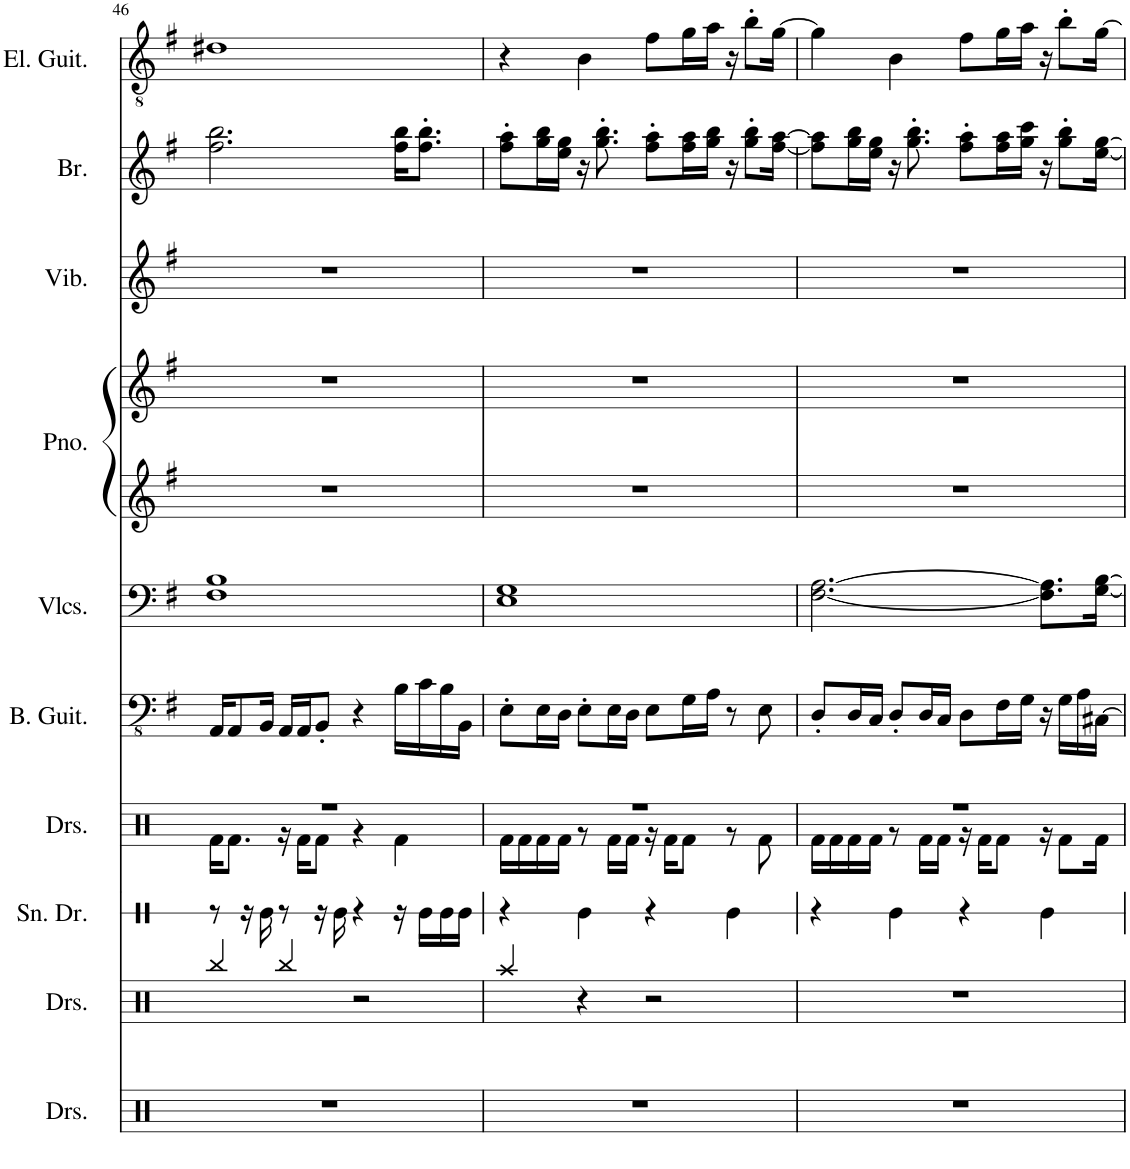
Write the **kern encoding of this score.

**kern	**kern	**kern	**kern	**kern	**kern	**kern	**kern	**kern	**kern	**kern
*part10	*part9	*part8	*part7	*part6	*part5	*part4	*part4	*part3	*part2	*part1
*staff11	*staff10	*staff9	*staff8	*staff7	*staff6	*staff5	*staff4	*staff3	*staff2	*staff1
*I"Drumset	*I"Drumset	*I"Snare Drum	*I"Drumset	*I"Bass Guitar	*I"Violoncellos	*I"Piano	*	*I"Vibraphone	*I"Brass	*I"Electric Guitar
*I'Drs.	*I'Drs.	*I'Sn. Dr.	*I'Drs.	*I'B. Guit.	*I'Vlcs.	*I'Pno.	*	*I'Vib.	*I'Br.	*I'El. Guit.
!!LO:PB:g=z
*clefX	*clefX	*clefX	*clefX	*clefFv4	*clefF4	*clefG2	*clefG2	*clefG2	*clefG2	*clefGv2
*k[]	*k[]	*k[]	*k[]	*k[f#]	*k[f#]	*k[f#]	*k[f#]	*k[f#]	*k[f#]	*k[f#]
*M4/4	*M4/4	*M4/4	*M4/4	*M4/4	*M4/4	*M4/4	*M4/4	*M4/4	*M4/4	*M4/4
=46	=46	=46	=46	=46	=46	=46	=46	=46	=46	=46
*	*	*	*^	*	*	*	*	*	*	*
1r	4Rbb/	8r	1r	16Rf\KL	16AAA/KL	1F# 1B	1r	1r	1r	2.ff#\ 2.bb\	1d#X
.	.	.	.	8.Rf\J	8AAA/	.	.	.	.	.	.
.	.	16r	.	.	.	.	.	.	.	.	.
.	.	16Re\	.	.	16BBB/Jk	.	.	.	.	.	.
.	4Rbb/	8r	.	16r	16AAA/LL	.	.	.	.	.	.
.	.	.	.	16Rf\KL	16AAA/J	.	.	.	.	.	.
.	.	16r	.	8Rf\J	8BBB'/J	.	.	.	.	.	.
.	.	16Re\	.	.	.	.	.	.	.	.	.
.	2r	4r	.	4r	4r	.	.	.	.	.	.
.	.	16r	.	4Rf\	16BB\LL	.	.	.	.	16ff#\ 16bb\KL	.
.	.	16Re\LL	.	.	16C\	.	.	.	.	8.ff#\' 8.bb\'J	.
.	.	16Re\	.	.	16BB\	.	.	.	.	.	.
.	.	16Re\JJ	.	.	16BBB\JJ	.	.	.	.	.	.
=47	=47	=47	=47	=47	=47	=47	=47	=47	=47	=47	=47
1r	4Raa/	4r	1r	16Rf\LL	8EE'\L	1E 1G	1r	1r	1r	8ff#\' 8aa\'L	4r
.	.	.	.	16Rf\	.	.	.	.	.	.	.
.	.	.	.	16Rf\	16EE\L	.	.	.	.	16gg\ 16bb\L	.
.	.	.	.	16Rf\JJ	16DD\JJ	.	.	.	.	16ee\ 16gg\JJ	.
.	4r	4Re\	.	8r	8EE'\L	.	.	.	.	16r	4B\
.	.	.	.	.	.	.	.	.	.	8.gg\' 8.bb\'	.
.	.	.	.	16Rf\LL	16EE\L	.	.	.	.	.	.
.	.	.	.	16Rf\JJ	16DD\JJ	.	.	.	.	.	.
.	2r	4r	.	16r	8EE\L	.	.	.	.	8ff#\' 8aa\'L	8f#\L
.	.	.	.	16Rf\KL	.	.	.	.	.	.	.
.	.	.	.	8Rf\J	16GG\L	.	.	.	.	16ff#\ 16aa\L	16g\L
.	.	.	.	.	16AA\JJ	.	.	.	.	16gg\ 16bb\JJ	16a\JJ
.	.	4Re\	.	8r	8r	.	.	.	.	16r	16r
.	.	.	.	.	.	.	.	.	.	8gg\' 8bb\'L	8b'\L
.	.	.	.	8Rf\	8EE\	.	.	.	.	.	.
.	.	.	.	.	.	.	.	.	.	[16ff#\ [16aa\Jk	[16g\Jk
=48	=48	=48	=48	=48	=48	=48	=48	=48	=48	=48	=48
1r	1r	4r	1r	16Rf\LL	8DD'/L	[2.F#\ [2.A\	1r	1r	1r	8ff#\] 8aa\]L	4g\]
.	.	.	.	16Rf\	.	.	.	.	.	.	.
.	.	.	.	16Rf\	16DD/L	.	.	.	.	16gg\ 16bb\L	.
.	.	.	.	16Rf\JJ	16CC/JJ	.	.	.	.	16ee\ 16gg\JJ	.
.	.	4Re\	.	8r	8DD'/L	.	.	.	.	16r	4B\
.	.	.	.	.	.	.	.	.	.	8.gg\' 8.bb\'	.
.	.	.	.	16Rf\LL	16DD/L	.	.	.	.	.	.
.	.	.	.	16Rf\JJ	16CC/JJ	.	.	.	.	.	.
.	.	4r	.	16r	8DD\L	.	.	.	.	8ff#\' 8aa\'L	8f#\L
.	.	.	.	16Rf\KL	.	.	.	.	.	.	.
.	.	.	.	8Rf\J	16FF#\L	.	.	.	.	16ff#\ 16aa\L	16g\L
.	.	.	.	.	16GG\JJ	.	.	.	.	16gg\ 16ccc\JJ	16a\JJ
.	.	4Re\	.	16r	16r	8.F#\] 8.A\]L	.	.	.	16r	16r
.	.	.	.	8Rf\L	16GG\LL	.	.	.	.	8gg\' 8bb\'L	8b'\L
.	.	.	.	.	16AA\	.	.	.	.	.	.
.	.	.	.	16Rf\Jk	[16CC#X\JJ	[16G\ [16B\Jk	.	.	.	[16ee\ [16gg\Jk	[16g\Jk
*	*	*	*v	*v	*	*	*	*	*	*	*
=	=	=	=	=	=	=	=	=	=	=
*-	*-	*-	*-	*-	*-	*-	*-	*-	*-	*-
